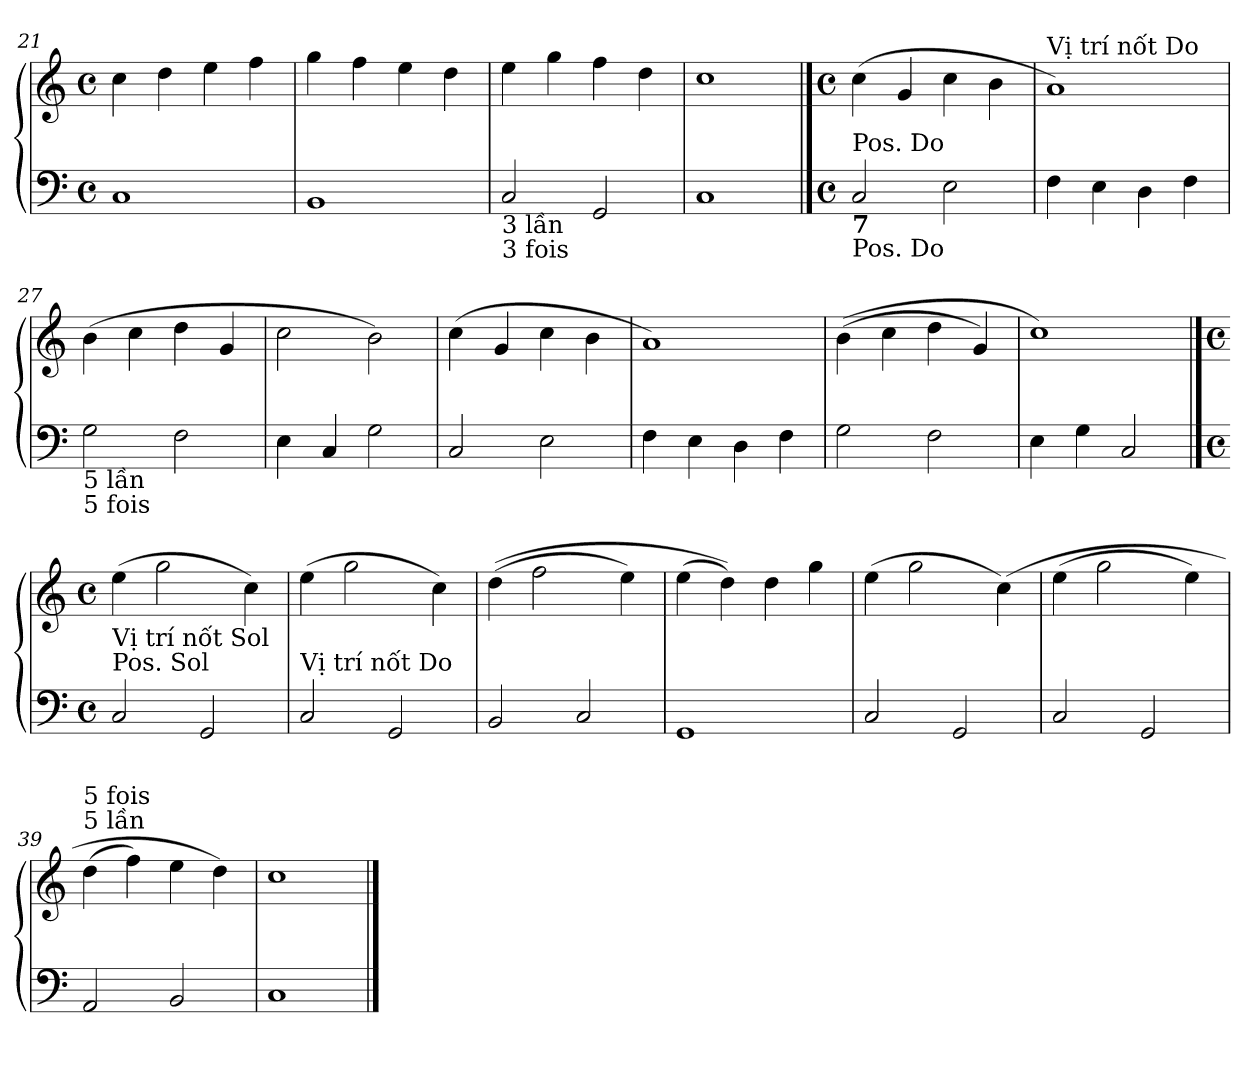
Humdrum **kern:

**kern	**kern
*part1	*part1
*staff2	*staff1
*clefF4	*clefG2
*k[]	*k[]
*M4/4	*M4/4
*met(c)	*met(c)
=21	=21
1C	4cc\
.	4dd\
.	4ee\
.	4ff\
=22	=22
1BB	4gg\
.	4ff\
.	4ee\
.	4dd\
=23	=23
!LO:TX:b:t=3 lần	!
!LO:TX:b:t=3 fois	!
2C/	4ee\
.	4gg\
2GG/	4ff\
.	4dd\
=24	=24
1C	1cc
!!LO:LB:g=z
==25	==25
*M4/4	*M4/4
*met(c)	*met(c)
!LO:TX:a:t=Pos. Do	!
!LO:TX:b:B:t=7	!
!LO:TX:b:t=Pos. Do	!
2C/	(>4cc\
.	4g/
2E\	4cc\
.	4b\
=26	=26
!	!LO:TX:a:t=Vị trí nốt Do
4F\	1a)
4E\	.
4D\	.
4F\	.
=27	=27
!LO:TX:b:t=5 lần	!
!LO:TX:b:t=5 fois	!
2G\	(>4b\
.	4cc\
2F\	4dd\
.	4g/
=28	=28
4E\	2cc\
4C/	.
2G\	2b\)
=29	=29
2C/	(>4cc\
.	4g/
2E\	4cc\
.	4b\
=30	=30
4F\	1a)
4E\	.
4D\	.
4F\	.
=31	=31
2G\	(>(>4b\
.	4cc\
2F\	4dd\
.	4g/)
=32	=32
4E\	1cc)
4G\	.
2C/	.
!!LO:LB:g=z
==33	==33
*M4/4	*M4/4
*met(c)	*met(c)
!LO:TX:a:t=Pos. Sol	!
!LO:TX:a:t=Vị trí nốt Sol	!
2C/	(>4ee\
.	2gg\
2GG/	.
.	4cc\)
=34	=34
!LO:TX:a:t=Vị trí nốt Do	!
2C/	(>4ee\
.	2gg\
2GG/	.
.	4cc\)
=35	=35
2BB/	(>(>4dd\
.	2ff\
2C/	.
.	4ee\)
=36	=36
1GG	(>4ee\
.	4dd\))
.	4dd\
.	4gg\
=37	=37
2C/	(>4ee\
.	2gg\
2GG/	.
.	(>4cc\)
=38	=38
2C/	(>4ee\
.	2gg\
2GG/	.
.	4ee\)
=39	=39
!	!LO:TX:a:t=5 lần
!	!LO:TX:a:t=5 fois
2AA/	(>4dd\
.	4ff\)
2BB/	4ee\
.	4dd\)
=40	=40
1C	1cc
==	==
*-	*-
